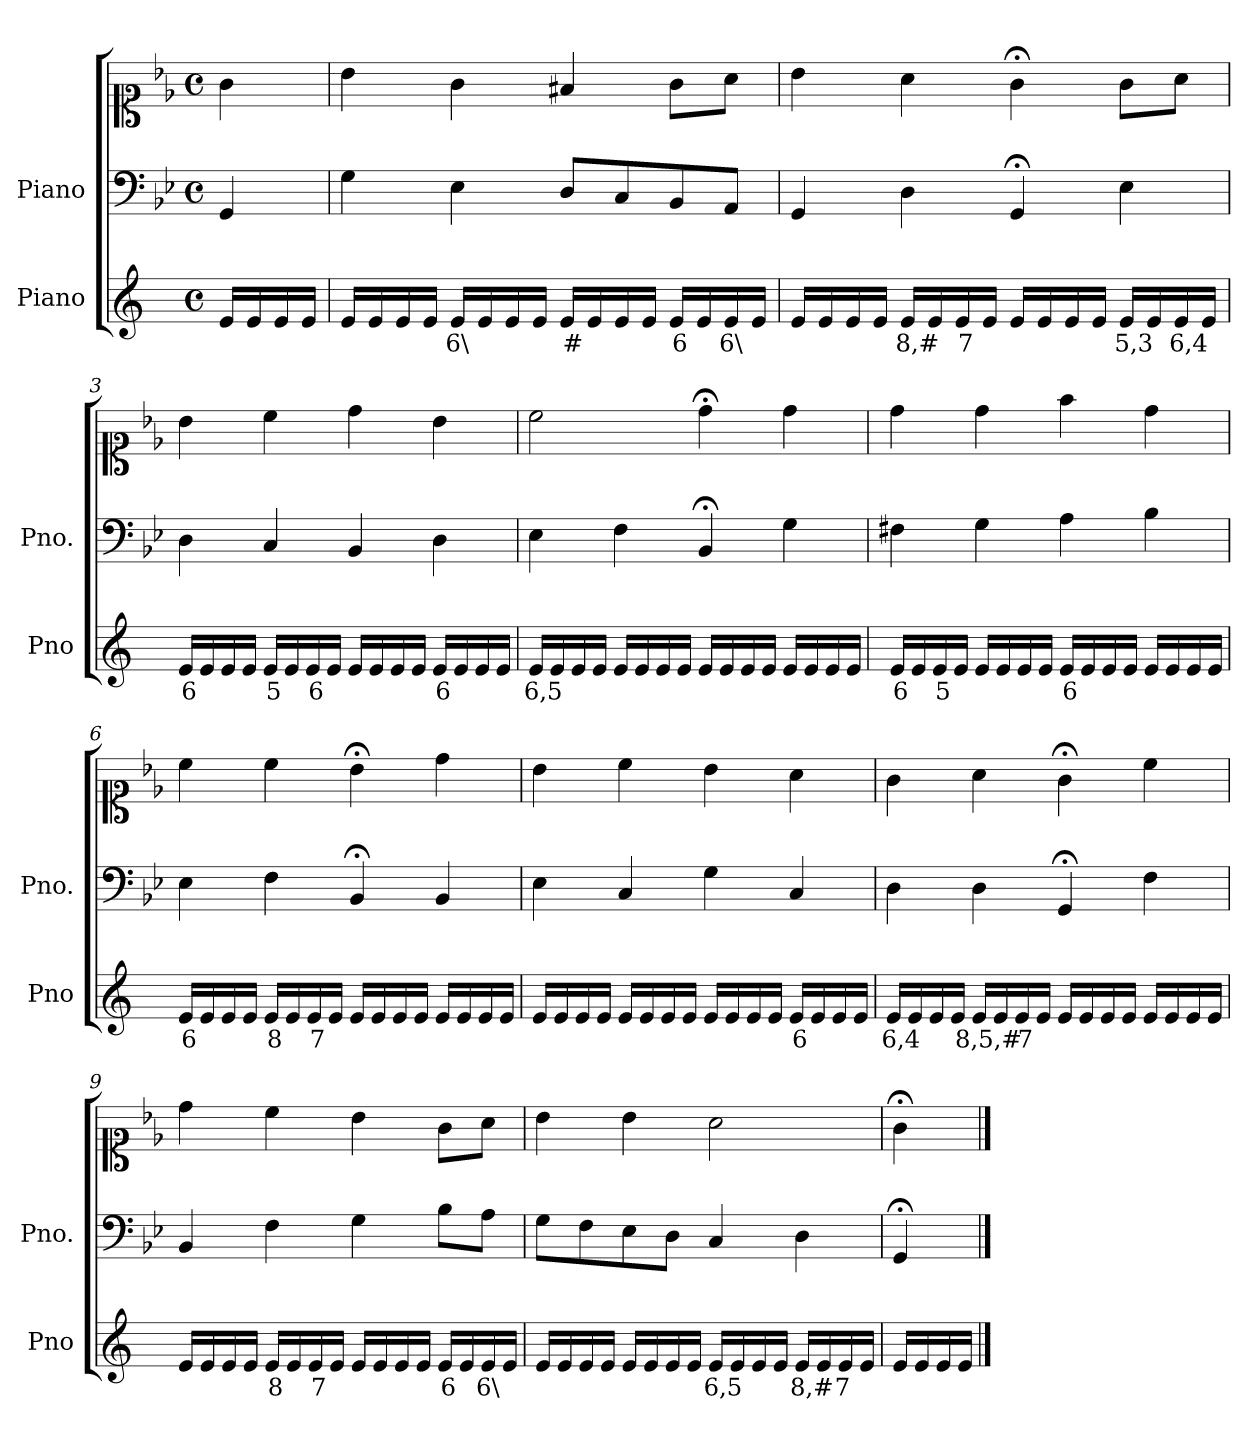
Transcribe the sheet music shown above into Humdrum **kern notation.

**kern	**text	**kern	**kern
*part2	*part2	*part1	*part1
*staff3	*staff3	*staff2	*staff1
*I"Piano	*	*I"Piano	*
*I'Pno	*	*I'Pno.	*
*clefG2	*	*clefF4	*clefC1
*k[]	*	*k[b-e-]	*k[b-e-]
*M4/4	*	*M4/4	*M4/4
*met(c)	*	*met(c)	*met(c)
=	=	=	=
16e/LL	.	4GG/	4g\
16e/	.	.	.
16e/	.	.	.
16e/JJ	.	.	.
=1	=1	=1	=1
16e/LL	.	4G\	4b-\
16e/	.	.	.
16e/	.	.	.
16e/JJ	.	.	.
!	!LO:LY:b	!	!
16e/LL	6\	4E-\	4g\
16e/	.	.	.
16e/	.	.	.
16e/JJ	.	.	.
!	!LO:LY:b	!	!
16e/LL	#	8D/L	4f#X/
16e/	.	.	.
16e/	.	8C/	.
16e/JJ	.	.	.
!	!LO:LY:b	!	!
16e/LL	6	8BB-/	8g\L
16e/	.	.	.
!	!LO:LY:b	!	!
16e/	6\	8AA/J	8a\J
16e/JJ	.	.	.
=2	=2	=2	=2
16e/LL	.	4GG/	4b-\
16e/	.	.	.
16e/	.	.	.
16e/JJ	.	.	.
!	!LO:LY:b	!	!
16e/LL	8,#	4D\	4a\
16e/	.	.	.
!	!LO:LY:b	!	!
16e/	7	.	.
16e/JJ	.	.	.
16e/LL	.	4GG;</	4g;<\
16e/	.	.	.
16e/	.	.	.
16e/JJ	.	.	.
!	!LO:LY:b	!	!
16e/LL	5,3	4E-\	8g\L
16e/	.	.	.
!	!LO:LY:b	!	!
16e/	6,4	.	8a\J
16e/JJ	.	.	.
=3	=3	=3	=3
!	!LO:LY:b	!	!
16e/LL	6	4D\	4b-\
16e/	.	.	.
16e/	.	.	.
16e/JJ	.	.	.
!	!LO:LY:b	!	!
16e/LL	5	4C/	4cc\
16e/	.	.	.
!	!LO:LY:b	!	!
16e/	6	.	.
16e/JJ	.	.	.
16e/LL	.	4BB-/	4dd\
16e/	.	.	.
16e/	.	.	.
16e/JJ	.	.	.
!	!LO:LY:b	!	!
16e/LL	6	4D\	4b-\
16e/	.	.	.
16e/	.	.	.
16e/JJ	.	.	.
=4	=4	=4	=4
!	!LO:LY:b	!	!
16e/LL	6,5	4E-\	2cc\
16e/	.	.	.
16e/	.	.	.
16e/JJ	.	.	.
16e/LL	.	4F\	.
16e/	.	.	.
16e/	.	.	.
16e/JJ	.	.	.
16e/LL	.	4BB-;</	4dd;<\
16e/	.	.	.
16e/	.	.	.
16e/JJ	.	.	.
16e/LL	.	4G\	4dd\
16e/	.	.	.
16e/	.	.	.
16e/JJ	.	.	.
=5	=5	=5	=5
!	!LO:LY:b	!	!
16e/LL	6	4F#X\	4dd\
16e/	.	.	.
!	!LO:LY:b	!	!
16e/	5	.	.
16e/JJ	.	.	.
16e/LL	.	4G\	4dd\
16e/	.	.	.
16e/	.	.	.
16e/JJ	.	.	.
!	!LO:LY:b	!	!
16e/LL	6	4A\	4ff\
16e/	.	.	.
16e/	.	.	.
16e/JJ	.	.	.
16e/LL	.	4B-\	4dd\
16e/	.	.	.
16e/	.	.	.
16e/JJ	.	.	.
=6	=6	=6	=6
!	!LO:LY:b	!	!
16e/LL	6	4E-\	4cc\
16e/	.	.	.
16e/	.	.	.
16e/JJ	.	.	.
!	!LO:LY:b	!	!
16e/LL	8	4F\	4cc\
16e/	.	.	.
!	!LO:LY:b	!	!
16e/	7	.	.
16e/JJ	.	.	.
16e/LL	.	4BB-;</	4b-;<\
16e/	.	.	.
16e/	.	.	.
16e/JJ	.	.	.
16e/LL	.	4BB-/	4dd\
16e/	.	.	.
16e/	.	.	.
16e/JJ	.	.	.
=7	=7	=7	=7
16e/LL	.	4E-\	4b-\
16e/	.	.	.
16e/	.	.	.
16e/JJ	.	.	.
16e/LL	.	4C/	4cc\
16e/	.	.	.
16e/	.	.	.
16e/JJ	.	.	.
16e/LL	.	4G\	4b-\
16e/	.	.	.
16e/	.	.	.
16e/JJ	.	.	.
!	!LO:LY:b	!	!
16e/LL	6	4C/	4a\
16e/	.	.	.
16e/	.	.	.
16e/JJ	.	.	.
=8	=8	=8	=8
!	!LO:LY:b	!	!
16e/LL	6,4	4D\	4g\
16e/	.	.	.
16e/	.	.	.
16e/JJ	.	.	.
!	!LO:LY:b	!	!
16e/LL	8,5,#	4D\	4a\
16e/	.	.	.
!	!LO:LY:b	!	!
16e/	7	.	.
16e/JJ	.	.	.
16e/LL	.	4GG;</	4g;<\
16e/	.	.	.
16e/	.	.	.
16e/JJ	.	.	.
16e/LL	.	4F\	4cc\
16e/	.	.	.
16e/	.	.	.
16e/JJ	.	.	.
=9	=9	=9	=9
16e/LL	.	4BB-/	4dd\
16e/	.	.	.
16e/	.	.	.
16e/JJ	.	.	.
!	!LO:LY:b	!	!
16e/LL	8	4F\	4cc\
16e/	.	.	.
!	!LO:LY:b	!	!
16e/	7	.	.
16e/JJ	.	.	.
16e/LL	.	4G\	4b-\
16e/	.	.	.
16e/	.	.	.
16e/JJ	.	.	.
!	!LO:LY:b	!	!
16e/LL	6	8B-\L	8g\L
16e/	.	.	.
!	!LO:LY:b	!	!
16e/	6\	8A\J	8a\J
16e/JJ	.	.	.
=10	=10	=10	=10
16e/LL	.	8G\L	4b-\
16e/	.	.	.
16e/	.	8F\	.
16e/JJ	.	.	.
16e/LL	.	8E-\	4b-\
16e/	.	.	.
16e/	.	8D\J	.
16e/JJ	.	.	.
!	!LO:LY:b	!	!
16e/LL	6,5	4C/	2a\
16e/	.	.	.
16e/	.	.	.
16e/JJ	.	.	.
!	!LO:LY:b	!	!
16e/LL	8,#	4D\	.
16e/	.	.	.
!	!LO:LY:b	!	!
16e/	7	.	.
16e/JJ	.	.	.
=11	=11	=11	=11
16e/LL	.	4GG;</	4g;<\
16e/	.	.	.
16e/	.	.	.
16e/JJ	.	.	.
==	==	==	==
*-	*-	*-	*-
